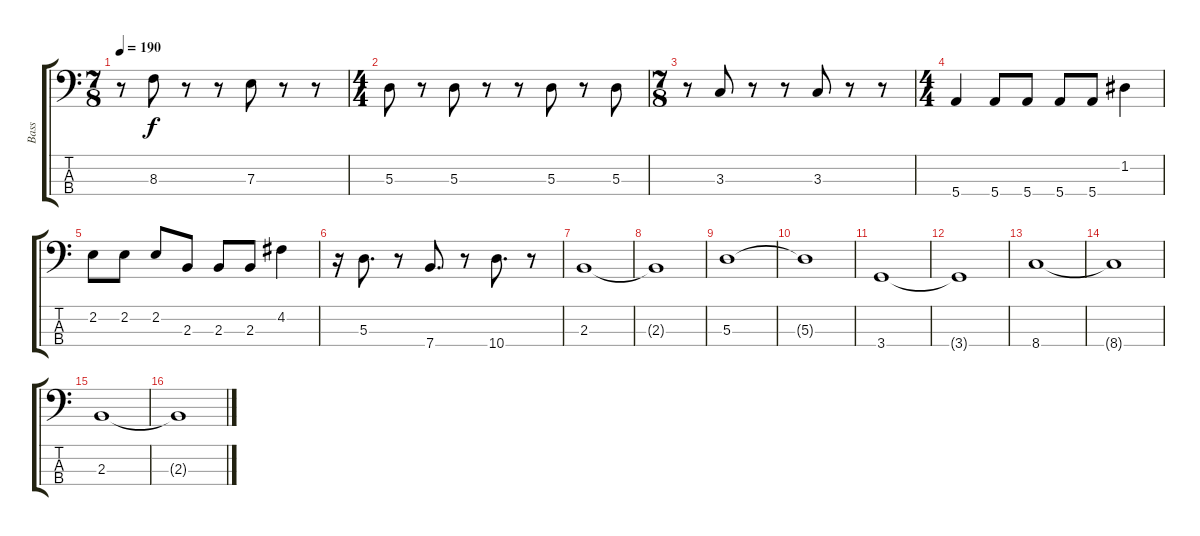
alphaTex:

\track ("Bass" "Bass") {instrument electricbasspick}
\staff {score tabs}
\tuning (G2 D2 A1 E1) {hide}
\ts (7 8)
\tempo 190
\clef f4
\ks c
r.8{dy f} 8.3.8 r.8 r.8 7.3.8 r.8 r.8 |
\ts (4 4)
5.3.8 r.8 5.3.8 r.8 r.8 5.3.8 r.8 5.3.8 |
\ts (7 8)
r.8 3.3.8 r.8 r.8 3.3.8 r.8 r.8 |
\ts (4 4)
5.4.4 5.4.8 5.4.8 5.4.8 5.4.8 1.2.4 |
2.2.8 2.2.8 2.2.8 2.3.8 2.3.8 2.3.8 4.2.4 |
r.16 5.3.8{d} r.8 7.4.8{d} r.8 10.4.8{d} r.8 |
2.3.1 |
2.3{t}.1 |
5.3.1 |
5.3{t}.1 |
3.4.1 |
3.4{t}.1 |
8.4.1 |
8.4{t}.1 |
2.3.1 |
2.3{t}.1
